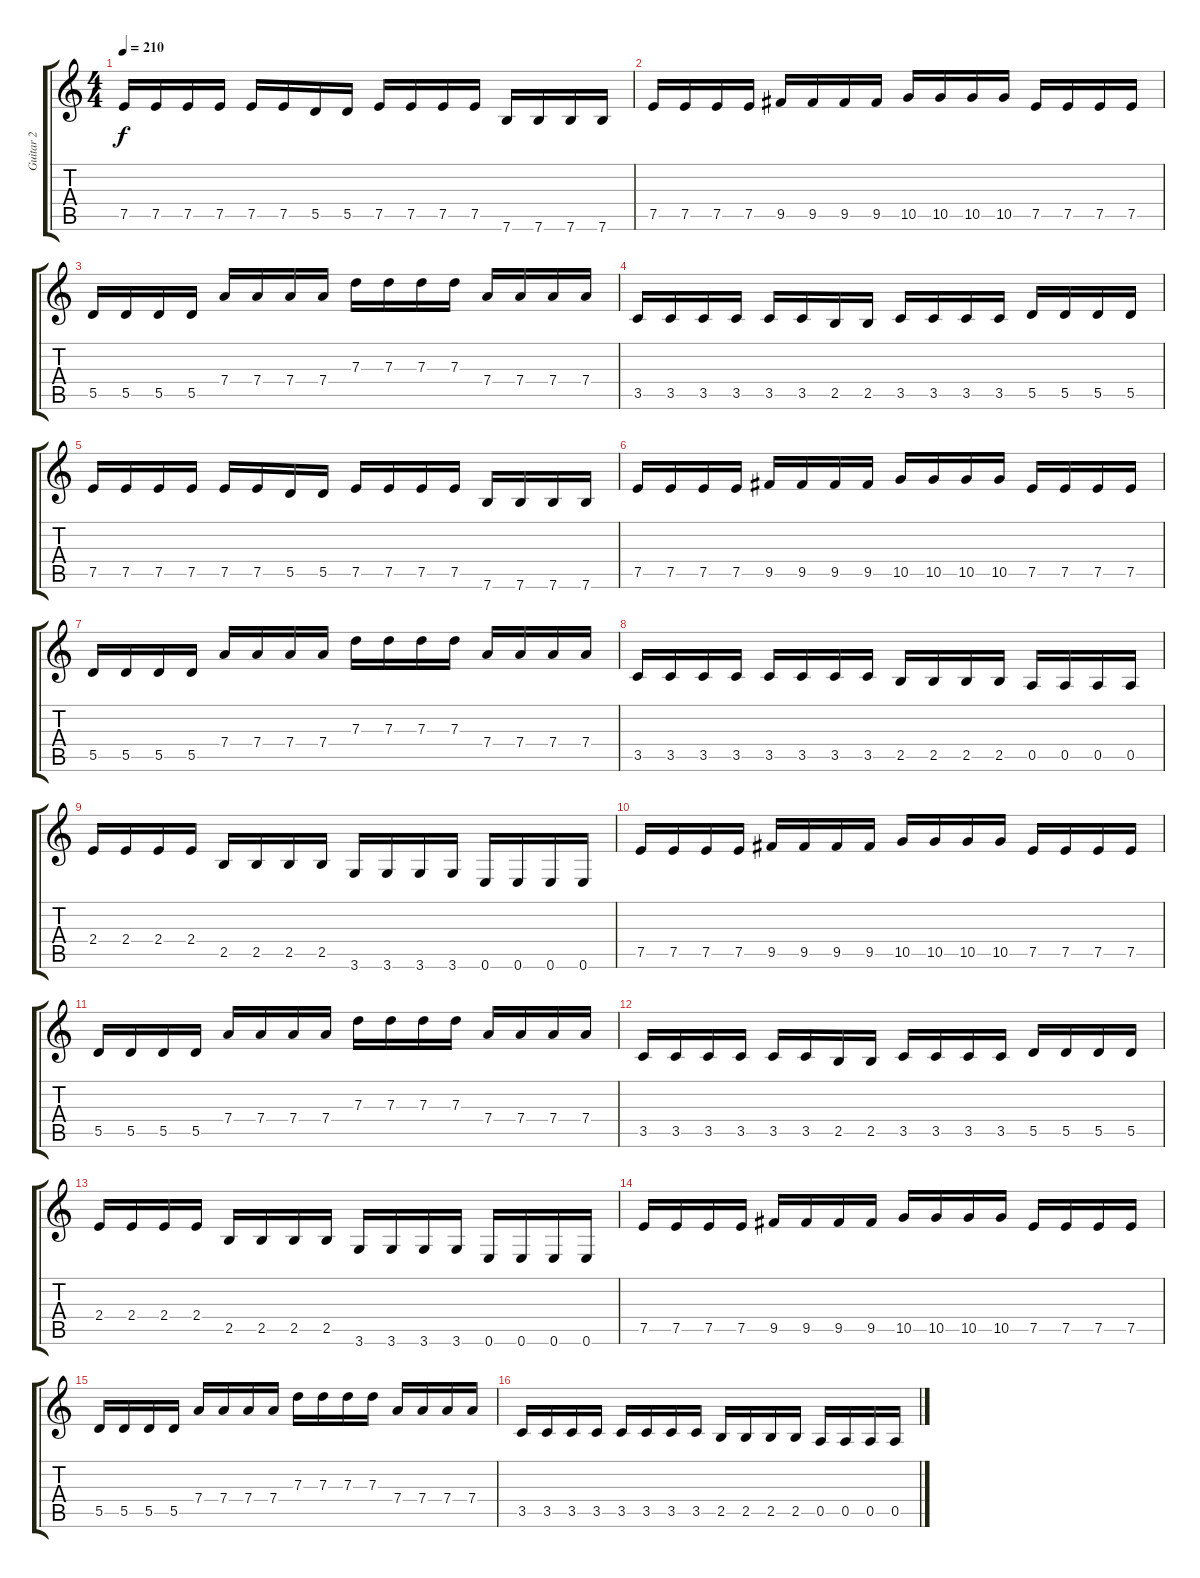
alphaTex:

\track ("Guitar 2" "Guitar 2") {instrument distortionguitar}
\staff {score tabs}
\tuning (E4 B3 G3 D3 A2 E2) {hide}
\ts (4 4)
\tempo 210
\clef g2
\ks c
7.5.16{dy f} 7.5.16 7.5.16 7.5.16 7.5.16 7.5.16 5.5.16 5.5.16 7.5.16 7.5.16 7.5.16 7.5.16 7.6.16 7.6.16 7.6.16 7.6.16 |
7.5.16 7.5.16 7.5.16 7.5.16 9.5.16 9.5.16 9.5.16 9.5.16 10.5.16 10.5.16 10.5.16 10.5.16 7.5.16 7.5.16 7.5.16 7.5.16 |
5.5.16 5.5.16 5.5.16 5.5.16 7.4.16 7.4.16 7.4.16 7.4.16 7.3.16 7.3.16 7.3.16 7.3.16 7.4.16 7.4.16 7.4.16 7.4.16 |
3.5.16 3.5.16 3.5.16 3.5.16 3.5.16 3.5.16 2.5.16 2.5.16 3.5.16 3.5.16 3.5.16 3.5.16 5.5.16 5.5.16 5.5.16 5.5.16 |
7.5.16 7.5.16 7.5.16 7.5.16 7.5.16 7.5.16 5.5.16 5.5.16 7.5.16 7.5.16 7.5.16 7.5.16 7.6.16 7.6.16 7.6.16 7.6.16 |
7.5.16 7.5.16 7.5.16 7.5.16 9.5.16 9.5.16 9.5.16 9.5.16 10.5.16 10.5.16 10.5.16 10.5.16 7.5.16 7.5.16 7.5.16 7.5.16 |
5.5.16 5.5.16 5.5.16 5.5.16 7.4.16 7.4.16 7.4.16 7.4.16 7.3.16 7.3.16 7.3.16 7.3.16 7.4.16 7.4.16 7.4.16 7.4.16 |
3.5.16 3.5.16 3.5.16 3.5.16 3.5.16 3.5.16 3.5.16 3.5.16 2.5.16 2.5.16 2.5.16 2.5.16 0.5.16 0.5.16 0.5.16 0.5.16 |
2.4.16 2.4.16 2.4.16 2.4.16 2.5.16 2.5.16 2.5.16 2.5.16 3.6.16 3.6.16 3.6.16 3.6.16 0.6.16 0.6.16 0.6.16 0.6.16 |
7.5.16 7.5.16 7.5.16 7.5.16 9.5.16 9.5.16 9.5.16 9.5.16 10.5.16 10.5.16 10.5.16 10.5.16 7.5.16 7.5.16 7.5.16 7.5.16 |
5.5.16 5.5.16 5.5.16 5.5.16 7.4.16 7.4.16 7.4.16 7.4.16 7.3.16 7.3.16 7.3.16 7.3.16 7.4.16 7.4.16 7.4.16 7.4.16 |
3.5.16 3.5.16 3.5.16 3.5.16 3.5.16 3.5.16 2.5.16 2.5.16 3.5.16 3.5.16 3.5.16 3.5.16 5.5.16 5.5.16 5.5.16 5.5.16 |
2.4.16 2.4.16 2.4.16 2.4.16 2.5.16 2.5.16 2.5.16 2.5.16 3.6.16 3.6.16 3.6.16 3.6.16 0.6.16 0.6.16 0.6.16 0.6.16 |
7.5.16 7.5.16 7.5.16 7.5.16 9.5.16 9.5.16 9.5.16 9.5.16 10.5.16 10.5.16 10.5.16 10.5.16 7.5.16 7.5.16 7.5.16 7.5.16 |
5.5.16 5.5.16 5.5.16 5.5.16 7.4.16 7.4.16 7.4.16 7.4.16 7.3.16 7.3.16 7.3.16 7.3.16 7.4.16 7.4.16 7.4.16 7.4.16 |
3.5.16 3.5.16 3.5.16 3.5.16 3.5.16 3.5.16 3.5.16 3.5.16 2.5.16 2.5.16 2.5.16 2.5.16 0.5.16 0.5.16 0.5.16 0.5.16
